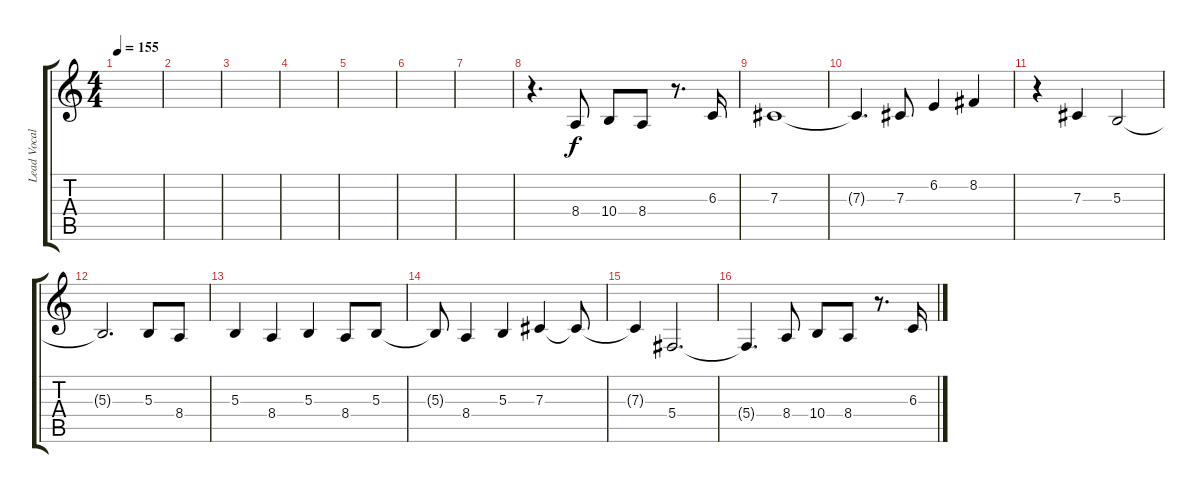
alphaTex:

\track ("Lead Vocals" "Lead Vocal") {instrument trumpet}
\staff {score tabs}
\tuning (Eb4 Bb3 Gb3 Db3 Ab2 Db2) {hide}
\ts (4 4)
\tempo 155
\clef g2
\ks c
|
|
|
|
|
|
|
r.4{d} 8.4.8 10.4.8 8.4.8 r.8{d} 6.3.16 |
7.3.1 |
7.3{t}.4{d} 7.3.8 6.2.4 8.2.4 |
r.4 7.3.4 5.3.2 |
5.3{t}.2{d} 5.3.8 8.4.8 |
5.3.4 8.4.4 5.3.4 8.4.8 5.3.8 |
5.3{t}.8 8.4.4 5.3.4 7.3.4 7.3{t}.8 |
7.3{t}.4 5.4.2{d} |
5.4{t}.4{d} 8.4.8 10.4.8 8.4.8 r.8{d} 6.3.16
